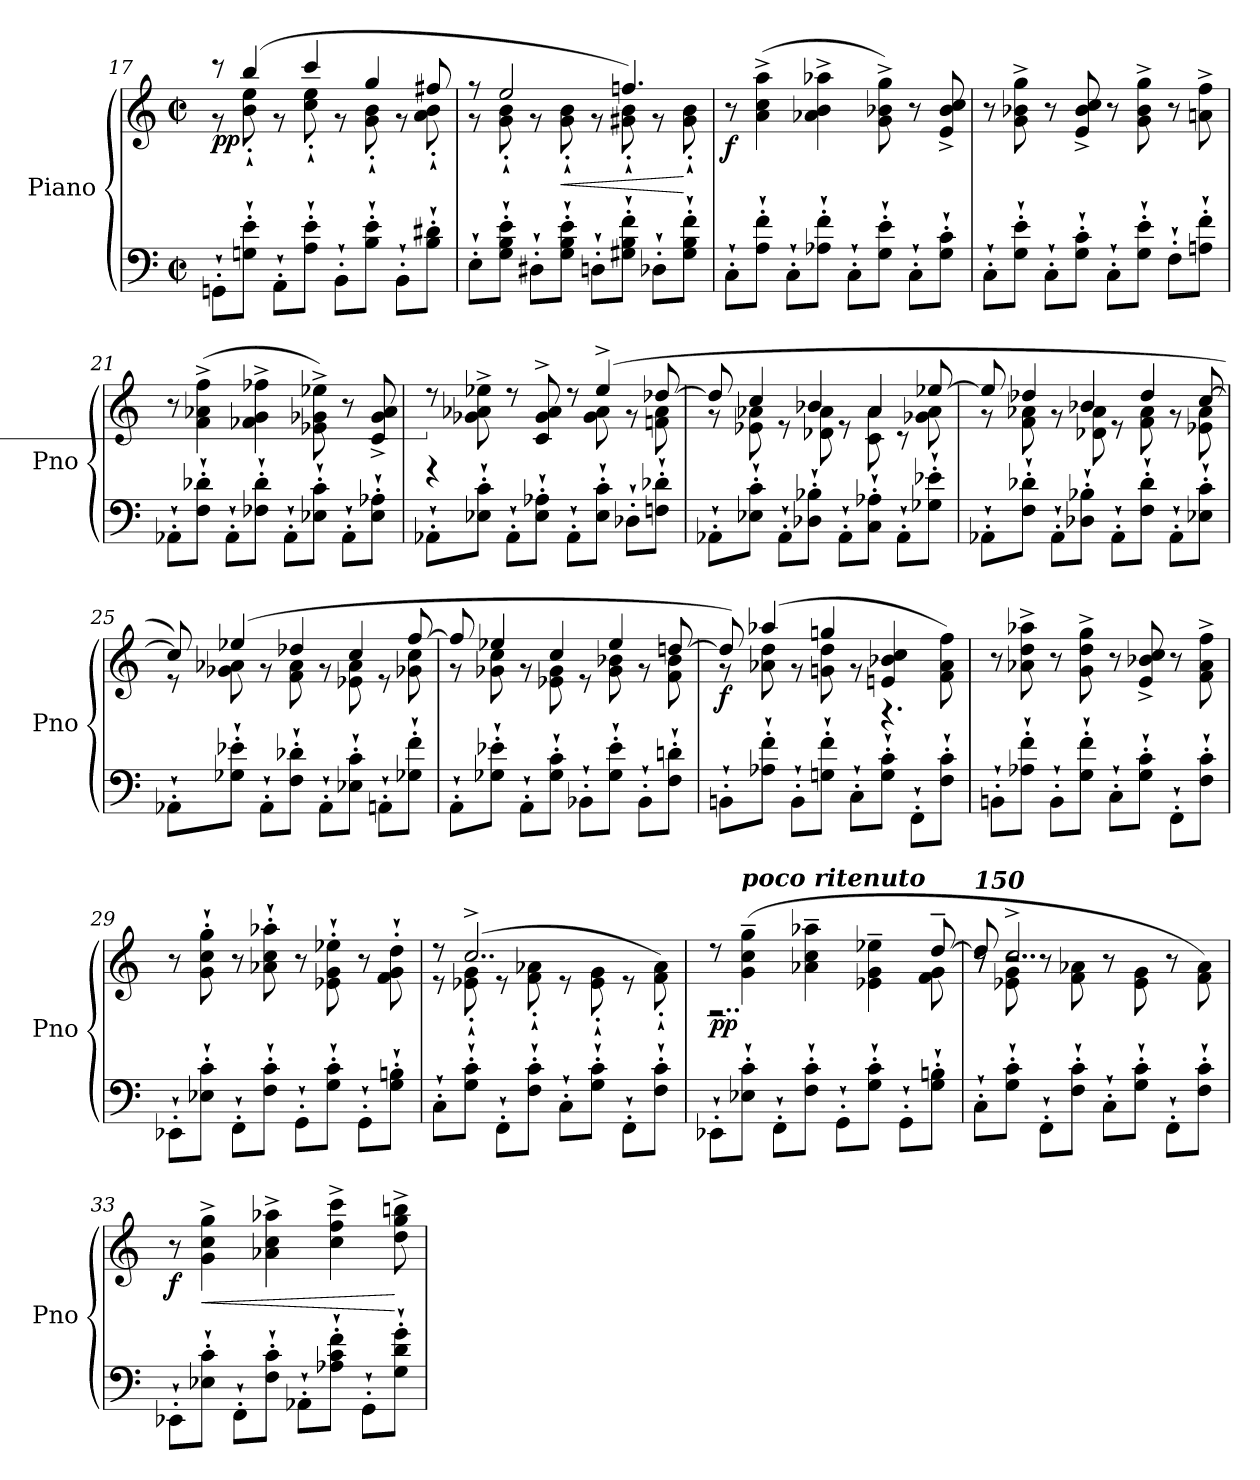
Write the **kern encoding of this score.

**kern	**kern	**dynam
*part1	*part1	*part1
*staff2	*staff1	*staff1/2
*I"Piano	*	*
*I'Pno	*	*
*clefF4	*clefG2	*
*k[]	*k[]	*
*M4/4	*M4/4	*
*met(c|)	*met(c|)	*
=17	=17	=17
*	*^	*
!	!	!	!LO:DY:b
8GGn'`\L	8r	8r	pp
8Gn\'` 8e\'`J	(>4bb/	8b\'` 8ee\'`	.
8AA'`\L	.	8r	.
8A\'` 8e\'`J	4ccc/	8cc\'` 8ee\'`	.
8BB'`\L	.	8r	.
8B\'` 8e\'`J	4gg/	8g\'` 8b\'`	.
8BB'`\L	.	8r	.
8B\'` 8d#X\'`J	8ff#X/	8a\'` 8b\'`	.
=18	=18	=18	=18
8E'`\L	8r	8r	.
8G\'` 8B\'` 8e\'`J	2ee/	8g\'` 8b\'`	.
8D#X'`\L	.	8r	.
!	!	!	!LO:HP:b
8G\'` 8B\'` 8e\'`J	.	8g\'` 8b\'`	<
8Dn'`\L	.	8r	.
8G#X\'` 8B\'` 8f\'`J	4.ffn/)	8g#X\'` 8b\'`	.
8D-X'`\L	.	8r	.
8G#\'` 8B\'` 8f\'`J	.	8g#\'` 8b\'`	[
=19	=19	=19	=19
!	!	!	!LO:DY:b
*	*v	*v	*
8C'`\L	8r	f
8A\'` 8f\'`J	(>4a\^ 4cc\^ 4aa\^	.
8C'`\L	.	.
8A-X\'` 8f\'`J	4a-X\^ 4b\^ 4aa-X\^	.
8C'`\L	.	.
8G\'` 8e\'`J	8g\^ 8b-X\^ 8gg\^)	.
8C'`\L	8r	.
8G\'` 8c\'`J	8e/^ 8b-/^ 8cc/^	.
=20	=20	=20
8C'`\L	8r	.
8G\'` 8e\'`J	8g\^ 8b-X\^ 8gg\^	.
8C'`\L	8r	.
8G\'` 8c\'`J	8e/^ 8b-/^ 8cc/^	.
8C'`\L	8r	.
8G\'` 8e\'`J	8g\^ 8b-\^ 8gg\^	.
8F'`\L	8r	.
8An\'` 8f\'`J	8an\^ 8ff\^	.
!!LO:PB:g=z
=21	=21	=21
8AA-X'`\L	8r	.
8F\'` 8d-X\'`J	(>4f\^ 4a-X\^ 4ff\^	.
8AA-'`\L	.	.
8F-X\'` 8d-\'`J	4f-X\^ 4g\^ 4ff-X\^	.
8AA-'`\L	.	.
8E-X\'` 8c\'`J	8e-X\^ 8g-X\^ 8ee-X\^)	.
8AA-'`\L	8r	.
8E-\'` 8A-X\'`J	8c/^ 8g-/^ 8a-/^	.
=22	=22	=22
*	*^	*
!	!	!LO:N:vis=2.	!
8AA-X'`\L	8r	8%5r	.
8E-X\'` 8c\'`J	8g-X\^ 8a-X\^ 8ee-X\^	.	.
8AA-'`\L	8r	.	.
8E-\'` 8A-X\'`J	8c/^ 8g-/^ 8a-/^	.	.
8AA-'`\L	8r	.	.
8E-\'` 8c\'`J	(>4ee-^/	8g-\ 8a-\	.
8D-X'`\L	.	8r	.
8Fn\'` 8d-X\'`J	[8dd-X/	8fn\ 8a-\	.
=23	=23	=23	=23
!	!	!	!LO:DY:b
8AA-X'`\L	8dd-/]	8r	other-dynamics
8E-X\'` 8c\'`J	4cc/	8e-X\ 8a-X\	.
8AA-'`\L	.	8r	.
8D-X\'` 8B-X\'`J	4b-X/	8d-X\ 8a-\	.
8AA-'`\L	.	8r	.
8C\'` 8A-X\'`J	4a-/	8c\ 8a-\	.
8AA-'`\L	.	8r	.
8G-X\'` 8e-X\'`J	[8ee-X/	8g-X\ 8a-\	.
=24	=24	=24	=24
8AA-X'`\L	8ee-/]	8r	.
8F\'` 8d-X\'`J	4dd-X/	8f\ 8a-X\	.
8AA-'`\L	.	8r	.
8D-X\'` 8B-X\'`J	4b-X/	8d-X\ 8a-\	.
8AA-'`\L	.	8r	.
8F\'` 8d-\'`J	4dd-/	8f\ 8a-\	.
8AA-'`\L	.	8r	.
8E-X\'` 8c\'`J	[8cc/	8e-X\ 8a-\	.
!!LO:LB:g=z	!!
=25	=25	=25	=25
8AA-X'`\L	8cc/])	8r	.
8G-X\'` 8e-X\'`J	(>4ee-X/	8g-X\ 8a-X\	.
8AA-'`\L	.	8r	.
8F\'` 8d-X\'`J	4dd-X/	8f\ 8a-\	.
8AA-'`\L	.	8r	.
8E-X\'` 8c\'`J	4cc/	8e-X\ 8a-\	.
8AAn'`\L	.	8r	.
8G-X\'` 8f\'`J	[8ff/	8g-X\ 8cc\	.
=26	=26	=26	=26
8AA'`\L	8ff/]	8r	.
8G-X\'` 8e-X\'`J	4ee-X/	8g-X\ 8cc\	.
8AA'`\L	.	8r	.
8G-\'` 8c\'`J	4cc/	8e-X\ 8g-\	.
8BB-X'`\L	.	8r	.
8G-\'` 8e-\'`J	4ee-/	8g-\ 8b-X\	.
8BB-'`\L	.	8r	.
8F\'` 8dn\'`J	[8ddn/	8f\ 8b-\	.
=27	=27	=27	=27
!	!	!	!LO:DY:b
8BBn'`\L	8ddn/])	8r	f
8A-X\'` 8f\'`J	(>4aa-X/	8a-X\ 8dd\	.
8BB'`\L	.	8r	.
8Gn\'` 8f\'`J	4ggn/	8gn\ 8dd\	.
8C'`\L	.	8r	.
8G\'` 8c\'`J	4en/ 4b-X/ 4cc/	4.r	.
8FF'`\L	.	.	.
8F\'` 8c\'`J	8f\ 8a-\ 8ff\)	.	.
*	*v	*v	*
=28	=28	=28
8BBn'`\L	8r	.
8A-X\'` 8f\'`J	8a-X\^ 8dd\^ 8aa-X\^	.
8BB'`\L	8r	.
8G\'` 8f\'`J	8g\^ 8dd\^ 8gg\^	.
8C'`\L	8r	.
8G\'` 8c\'`J	8e/^ 8b-X/^ 8cc/^	.
8FF'`\L	8r	.
8F\'` 8c\'`J	8f\^ 8a-\^ 8ff\^	.
!!LO:LB:g=z
=29	=29	=29
8EE-X'`\L	8r	.
8E-X\'` 8c\'`J	8g\'` 8cc\'` 8gg\'`	.
8FF'`\L	8r	.
8F\'` 8c\'`J	8a-X\'` 8cc\'` 8aa-X\'`	.
8GG'`\L	8r	.
8G\'` 8c\'`J	8e-X\'` 8g\'` 8ee-X\'`	.
8GG'`\L	8r	.
8G\'` 8Bn\'`J	8f\'` 8g\'` 8dd\'`	.
=30	=30	=30
*	*^	*
8C'`\L	8r	8r	.
8G\'` 8c\'`J	(>2..cc^/	8e-X\'` 8g\'`	.
8FF'`\L	.	8r	.
8F\'` 8c\'`J	.	8f\'` 8a-X\'`	.
8C'`\L	.	8r	.
8G\'` 8c\'`J	.	8e-\'` 8g\'`	.
8FF'`\L	.	8r	.
8F\'` 8c\'`J	.	8f\'` 8a-\'`)	.
=31	=31	=31	=31
!	!	!	!LO:DY:b
8EE-X'`\L	8r	2..r	pp
!	!LO:TX:a:Bi:t=poco ritenuto	!	!
8E-X\'` 8c\'`J	(>4g\~ 4cc\~ 4gg\~	.	.
8FF'`\L	.	.	.
8F\'` 8c\'`J	4a-X\~ 4cc\~ 4aa-X\~	.	.
8GG'`\L	.	.	.
8G\'` 8c\'`J	4e-X\~ 4g\~ 4ee-X\~	.	.
8GG'`\L	.	.	.
8G\'` 8Bn\'`J	[8dd~/	8f\ 8g\	.
=32	=32	=32	=32
*	*	*^	*
!	!LO:TX:a:Bi:t=150	!	!	!
8C'`\L	8dd/]	8r	8r	.
8G\'` 8c\'`J	2..cc^/	8e-X\ 8g\	2..r	.
8FF'`\L	.	8r	.	.
8F\'` 8c\'`J	.	8f\ 8a-X\	.	.
8C'`\L	.	8r	.	.
8G\'` 8c\'`J	.	8e-\ 8g\	.	.
8FF'`\L	.	8r	.	.
8F\'` 8c\'`J	.	8f\ 8a-\)	.	.
*	*	*v	*v	*
=33	=33	=33	=33
!	!LO:TX:a:Bi:t=a tempo	!	!
!	!	!	!LO:DY:b
*	*v	*v	*
8EE-X'`\L	8r	f
!	!	!LO:HP:b
8E-X\'` 8c\'`J	4g\^ 4cc\^ 4gg\^	<
8FF'`\L	.	.
8F\'` 8c\'`J	4a-X\^ 4cc\^ 4aa-X\^	.
8AA-X'`\L	.	.
8A-X\'` 8c\'` 8f\'`J	4cc\^ 4ff\^ 4ccc\^	.
8GG'`\L	.	.
8G\'` 8d\'` 8g\'`J	8dd\^ 8gg\^ 8bbn\^	[
=	=	=
*-	*-	*-
